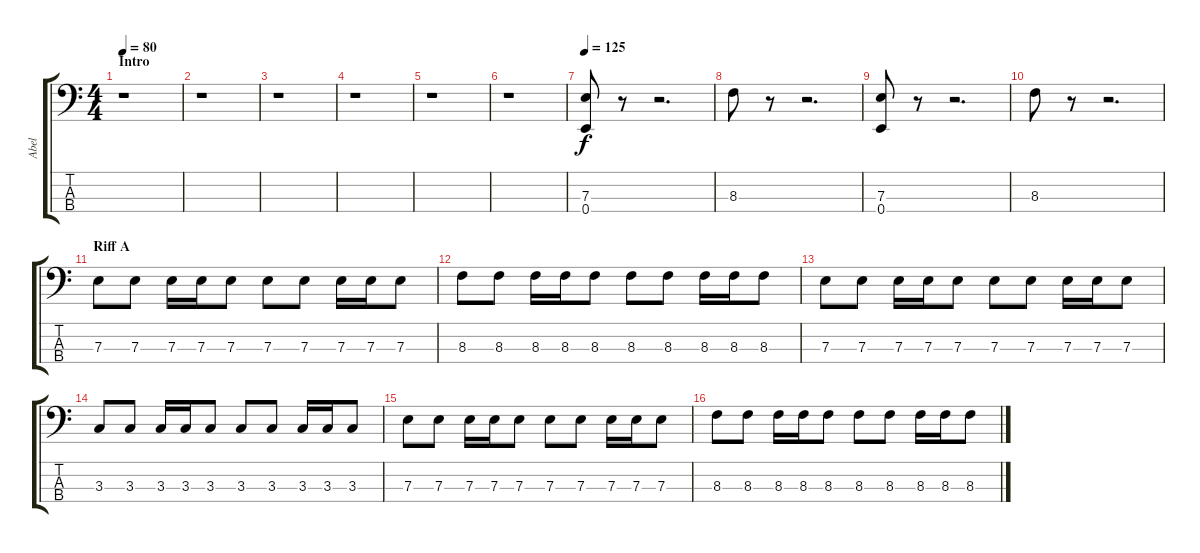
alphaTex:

\track ("Abel" "Abel") {instrument electricbasspick}
\staff {score tabs}
\tuning (G2 D2 A1 E1) {hide}
\ts (4 4)
\section ("" "Intro")
\tempo 80
\clef f4
\ks c
r.1{dy f instrument electricbasspick} |
r.1 |
r.1 |
r.1 |
r.1 |
r.1 |
\tempo 125
(7.3 0.4).8 r.8 r.2{d} |
8.3.8 r.8 r.2{d} |
(7.3 0.4).8 r.8 r.2{d} |
8.3.8 r.8 r.2{d} |
\section ("" "Riff A")
7.3.8 7.3.8 7.3.16 7.3.16 7.3.8 7.3.8 7.3.8 7.3.16 7.3.16 7.3.8 |
8.3.8 8.3.8 8.3.16 8.3.16 8.3.8 8.3.8 8.3.8 8.3.16 8.3.16 8.3.8 |
7.3.8 7.3.8 7.3.16 7.3.16 7.3.8 7.3.8 7.3.8 7.3.16 7.3.16 7.3.8 |
3.3.8 3.3.8 3.3.16 3.3.16 3.3.8 3.3.8 3.3.8 3.3.16 3.3.16 3.3.8 |
7.3.8 7.3.8 7.3.16 7.3.16 7.3.8 7.3.8 7.3.8 7.3.16 7.3.16 7.3.8 |
8.3.8 8.3.8 8.3.16 8.3.16 8.3.8 8.3.8 8.3.8 8.3.16 8.3.16 8.3.8
